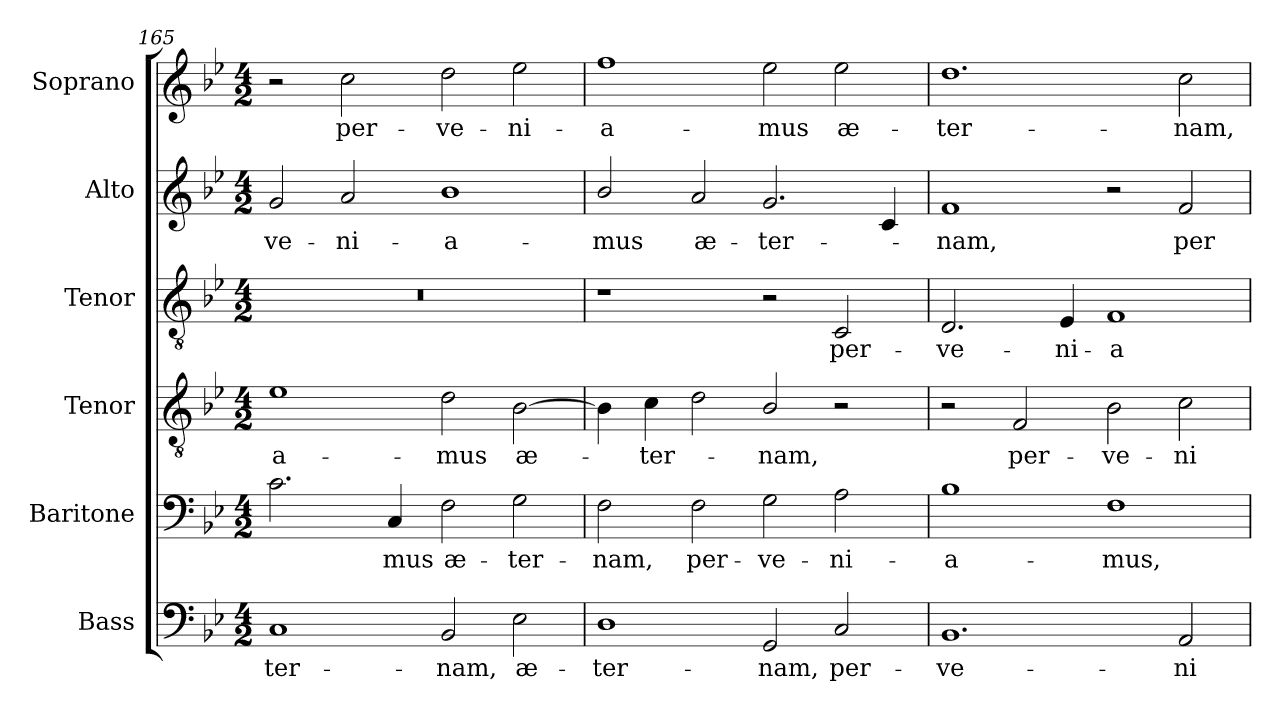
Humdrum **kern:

**kern	**text	**kern	**text	**kern	**text	**kern	**text	**kern	**text	**kern	**text
*part6	*part6	*part5	*part5	*part4	*part4	*part3	*part3	*part2	*part2	*part1	*part1
*staff6	*staff6	*staff5	*staff5	*staff4	*staff4	*staff3	*staff3	*staff2	*staff2	*staff1	*staff1
*I"Bass	*	*I"Baritone	*	*I"Tenor	*	*I"Tenor	*	*I"Alto	*	*I"Soprano	*
*I'B.	*	*I'Bar.	*	*I'T2.	*	*I'T1.	*	*I'A.	*	*I'S.	*
*clefF4	*	*clefF4	*	*clefGv2	*	*clefGv2	*	*clefG2	*	*clefG2	*
*	*	*	*	*ITrd7c12	*	*	*	*	*	*	*
*k[b-e-]	*	*k[b-e-]	*	*k[b-e-]	*	*k[b-e-]	*	*k[b-e-]	*	*k[b-e-]	*
*B-:	*	*B-:	*	*B-:	*	*B-:	*	*B-:	*	*B-:	*
*M4/2	*	*M4/2	*	*M4/2	*	*M4/2	*	*M4/2	*	*M4/2	*
=165	=165	=165	=165	=165	=165	=165	=165	=165	=165	=165	=165
!	!LO:LY:b:color=#000000	!	!	!	!	!	!	!	!	!	!
!	!	!	!	!	!LO:LY:b:color=#000000	!LO:N:vis=1	!	!	!	!	!
!	!	!	!	!	!	!	!	!	!LO:LY:b:color=#000000	!	!
1Ci	-ter-	2.ci\	.	1E-i	-a-	0r	.	2gi/	-ve-	2r	.
!	!	!	!	!	!	!	!	!	!LO:LY:b:color=#000000	!	!
!	!	!	!	!	!	!	!	!	!	!	!LO:LY:b:color=#000000
.	.	.	.	.	.	.	.	2ai/	-ni-	2cci\	per-
!	!	!	!LO:LY:b:color=#000000	!	!	!	!	!	!	!	!
.	.	4Ci/	-mus	.	.	.	.	.	.	.	.
!	!LO:LY:b:color=#000000	!	!	!	!	!	!	!	!	!	!
!	!	!	!LO:LY:b:color=#000000	!	!	!	!	!	!	!	!
!	!	!	!	!	!LO:LY:b:color=#000000	!	!	!	!	!	!
!	!	!	!	!	!	!	!	!	!LO:LY:b:color=#000000	!	!
!	!	!	!	!	!	!	!	!	!	!	!LO:LY:b:color=#000000
2BB-i/	-nam,	2Fi\	æ-	2Di\	-mus	.	.	1b-i	-a-	2ddi\	-ve-
!	!LO:LY:b:color=#000000	!	!	!	!	!	!	!	!	!	!
!	!	!	!LO:LY:b:color=#000000	!	!	!	!	!	!	!	!
!	!	!	!	!	!LO:LY:b:color=#000000	!	!	!	!	!	!
!	!	!	!	!	!	!	!	!	!	!	!LO:LY:b:color=#000000
2E-i\	æ-	2Gi\	-ter-	[2BB-i\	æ-	.	.	.	.	2ee-i\	-ni-
=166	=166	=166	=166	=166	=166	=166	=166	=166	=166	=166	=166
!	!LO:LY:b:color=#000000	!	!	!	!	!	!	!	!	!	!
!	!	!	!LO:LY:b:color=#000000	!	!	!	!	!	!	!	!
!	!	!	!	!	!	!	!	!	!LO:LY:b:color=#000000	!	!
!	!	!	!	!	!	!	!	!	!	!	!LO:LY:b:color=#000000
1Di	-ter-	2Fi\	-nam,	4BB-i\]	.	1r	.	2b-i/	-mus	1ffi	-a-
!	!	!	!	!	!LO:LY:b:color=#000000	!	!	!	!	!	!
.	.	.	.	4Ci\	-ter-	.	.	.	.	.	.
!	!	!	!LO:LY:b:color=#000000	!	!	!	!	!	!	!	!
!	!	!	!	!	!	!	!	!	!LO:LY:b:color=#000000	!	!
.	.	2Fi\	per-	2Di\	.	.	.	2ai/	æ-	.	.
!	!LO:LY:b:color=#000000	!	!	!	!	!	!	!	!	!	!
!	!	!	!LO:LY:b:color=#000000	!	!	!	!	!	!	!	!
!	!	!	!	!	!LO:LY:b:color=#000000	!	!	!	!	!	!
!	!	!	!	!	!	!	!	!	!LO:LY:b:color=#000000	!	!
!	!	!	!	!	!	!	!	!	!	!	!LO:LY:b:color=#000000
2GGi/	-nam,	2Gi\	-ve-	2BB-i/	-nam,	2r	.	2.gi/	-ter-	2ee-i\	-mus
!	!LO:LY:b:color=#000000	!	!	!	!	!	!	!	!	!	!
!	!	!	!LO:LY:b:color=#000000	!	!	!	!	!	!	!	!
!	!	!	!	!	!	!	!LO:LY:b:color=#000000	!	!	!	!
!	!	!	!	!	!	!	!	!	!	!	!LO:LY:b:color=#000000
2Ci/	per-	2Ai\	-ni-	2r	.	2Ci/	per-	.	.	2ee-i\	æ-
.	.	.	.	.	.	.	.	4ci/	.	.	.
!!LO:PB:g=z
=167	=167	=167	=167	=167	=167	=167	=167	=167	=167	=167	=167
!	!LO:LY:b:color=#000000	!	!	!	!	!	!	!	!	!	!
!	!	!	!LO:LY:b:color=#000000	!	!	!	!	!	!	!	!
!	!	!	!	!	!	!	!LO:LY:b:color=#000000	!	!	!	!
!	!	!	!	!	!	!	!	!	!LO:LY:b:color=#000000	!	!
!	!	!	!	!	!	!	!	!	!	!	!LO:LY:b:color=#000000
1.BB-i	-ve-	1B-i	-a-	2r	.	2.Di/	-ve-	1fi	-nam,	1.ddi	-ter-
!	!	!	!	!	!LO:LY:b:color=#000000	!	!	!	!	!	!
.	.	.	.	2FFi/	per-	.	.	.	.	.	.
!	!	!	!	!	!	!	!LO:LY:b:color=#000000	!	!	!	!
.	.	.	.	.	.	4E-i/	-ni-	.	.	.	.
!	!	!	!LO:LY:b:color=#000000	!	!	!	!	!	!	!	!
!	!	!	!	!	!LO:LY:b:color=#000000	!	!	!	!	!	!
!	!	!	!	!	!	!	!LO:LY:b:color=#000000	!	!	!	!
.	.	1Fi	-mus,	2BB-i\	-ve-	1Fi	-a-	2r	.	.	.
!	!LO:LY:b:color=#000000	!	!	!	!	!	!	!	!	!	!
!	!	!	!	!	!LO:LY:b:color=#000000	!	!	!	!	!	!
!	!	!	!	!	!	!	!	!	!LO:LY:b:color=#000000	!	!
!	!	!	!	!	!	!	!	!	!	!	!LO:LY:b:color=#000000
2AAi/	-ni-	.	.	2Ci\	-ni-	.	.	2fi/	per-	2cci\	-nam,
=	=	=	=	=	=	=	=	=	=	=	=
*-	*-	*-	*-	*-	*-	*-	*-	*-	*-	*-	*-
